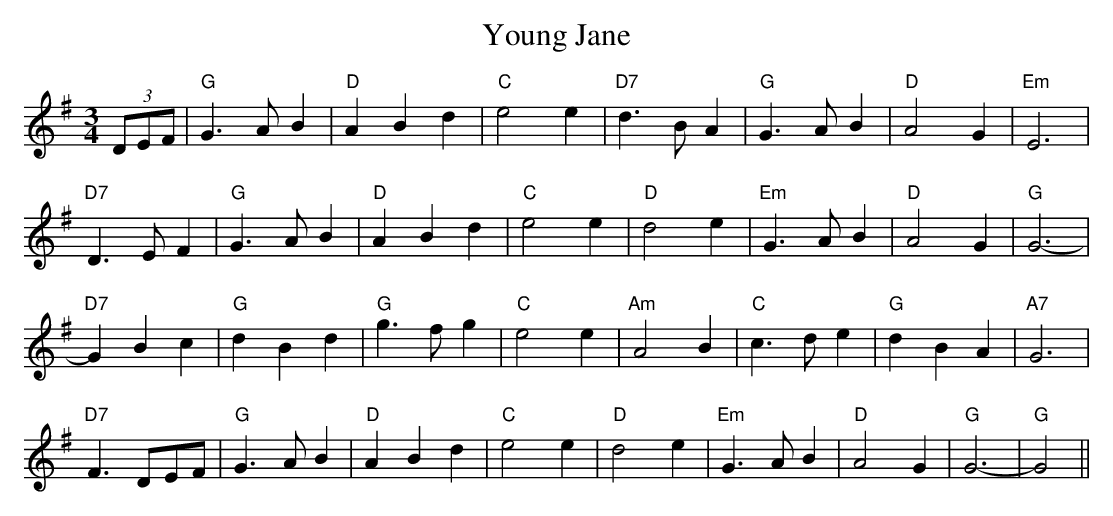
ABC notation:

X:1
T:Young Jane
M:3/4
L:1/4
K:G
(3D/2E/2F/2|"G"G3/2A/2B|"D"ABd|"C"e2e|"D7"d3/2B/2A|"G"G3/2A/2B|"D"A2G|"Em"E3|
"D7"D3/2E/2F|"G"G3/2A/2B|"D"ABd|"C"e2e|"D"d2e|"Em"G3/2A/2B|"D"A2G|"G"G3-|
"D7"GBc|"G"dBd|"G"g3/2f/2g|"C"e2e|"Am"A2B|"C"c3/2d/2e|"G"dBA|"A7"G3|
"D7"F3/2D/2E/2F/2|"G"G3/2A/2B|"D"ABd|"C"e2e|"D"d2e|"Em"G3/2A/2B|"D"A2G|"G"G3-|\
"G"G2||
M:6/8
